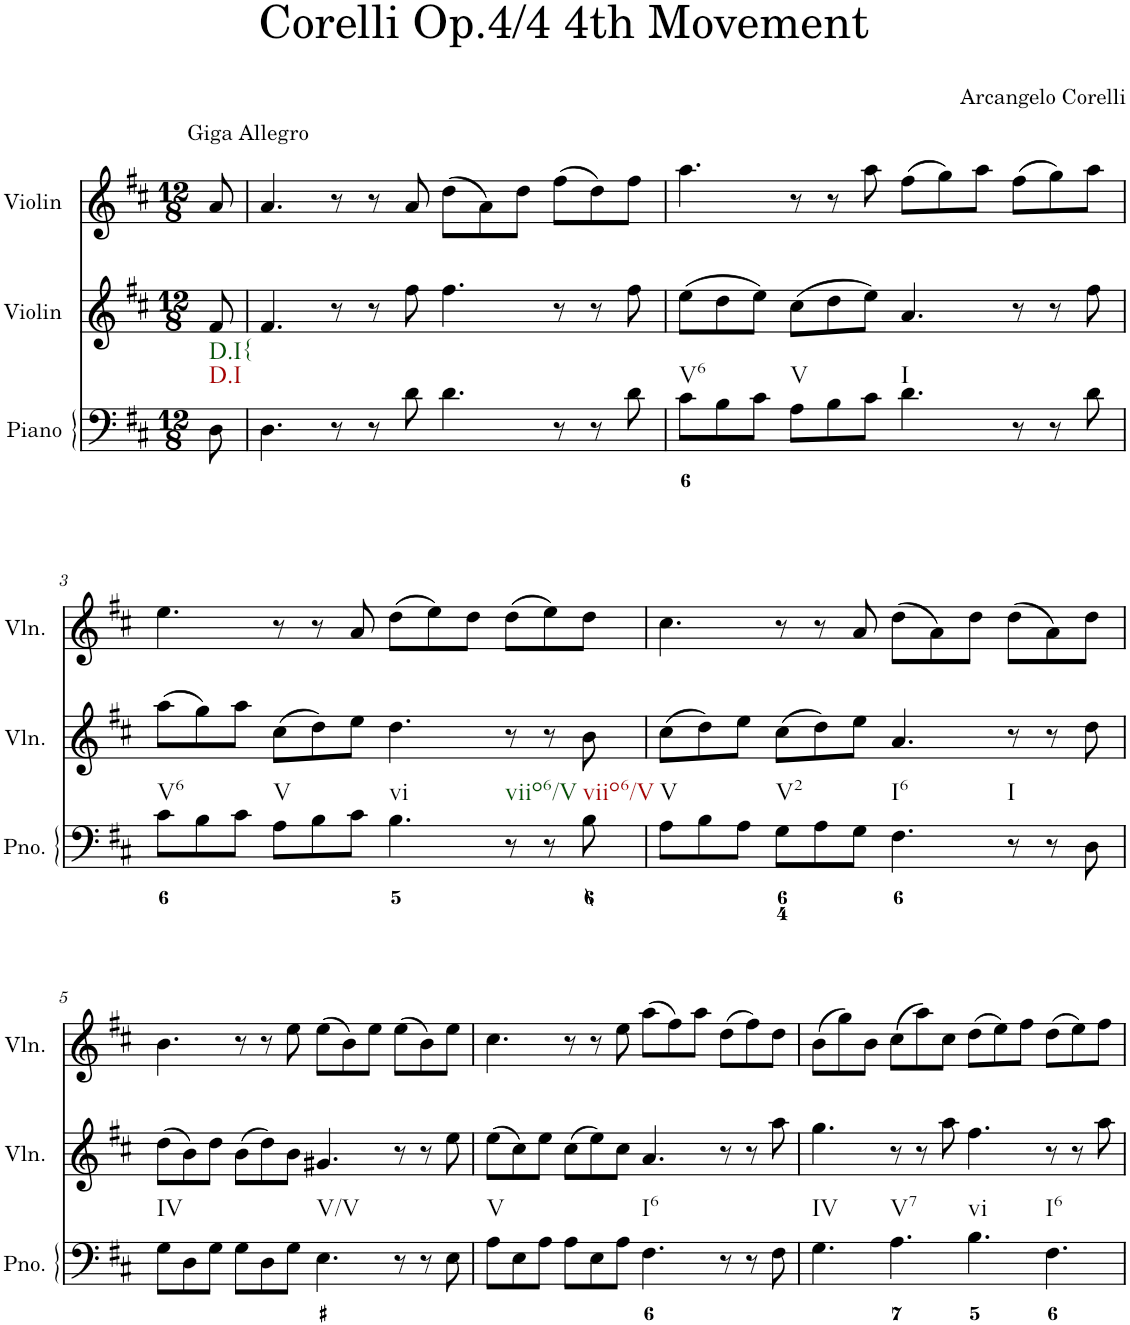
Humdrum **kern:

**kern	**kern	**kern
*part3	*part2	*part1
*staff3	*staff2	*staff1
*I"Piano	*I"Violin	*I"Violin
*I'Pno.	*I'Vln.	*I'Vln.
*clefF4	*clefG2	*clefG2
*k[f#c#]	*k[f#c#]	*k[f#c#]
*M12/8	*M12/8	*M12/8
=	=	=
!	!	!LO:TX:a:t=Giga Allegro
!LO:TX:b:t=D.I	!	!
!LO:TX:b:t=D.I{	!	!
8D\	8f#/	8a/
=1	=1	=1
4.D\	4.f#/	4.a/
8r	8r	8r
8r	8r	8r
8d\	8ff#\	8a/
4.d\	4.ff#\	(8dd\L
.	.	8a\)
.	.	8dd\J
8r	8r	(8ff#\L
8r	8r	8dd\)
8d\	8ff#\	8ff#\J
=2	=2	=2
!LO:TX:b:t=V6	!	!
8c#\L	(8ee\L	4.aa\
8B\	8dd\	.
8c#\J	8ee\J)	.
!LO:TX:b:t=V	!	!
8A\L	(8cc#\L	8r
8B\	8dd\	8r
8c#\J	8ee\J)	8aa\
!LO:TX:b:t=I	!	!
4.d\	4.a/	(8ff#\L
.	.	8gg\)
.	.	8aa\J
8r	8r	(8ff#\L
8r	8r	8gg\)
8d\	8ff#\	8aa\J
!!LO:LB:g=z
=3	=3	=3
!LO:TX:b:t=V6	!	!
8c#\L	(8aa\L	4.ee\
8B\	8gg\)	.
8c#\J	8aa\J	.
!LO:TX:b:t=V	!	!
8A\L	(8cc#\L	8r
8B\	8dd\)	8r
8c#\J	8ee\J	8a/
!LO:TX:b:t=vi	!	!
4.B\	4.dd\	(8dd\L
.	.	8ee\)
.	.	8dd\J
!LO:TX:b:t=viio6/V	!	!
8r	8r	(8dd\L
8r	8r	8ee\)
!LO:TX:b:t=viio6/V	!	!
8B\	8b\	8dd\J
=4	=4	=4
!LO:TX:b:t=V	!	!
8A\L	(8cc#\L	4.cc#\
8B\	8dd\)	.
8A\J	8ee\J	.
!LO:TX:b:t=V2	!	!
8G\L	(8cc#\L	8r
8A\	8dd\)	8r
8G\J	8ee\J	8a/
!LO:TX:b:t=I6	!	!
4.F#\	4.a/	(8dd\L
.	.	8a\)
.	.	8dd\J
!LO:TX:b:t=I	!	!
8r	8r	(8dd\L
8r	8r	8a\)
8D\	8dd\	8dd\J
!!LO:LB:g=z
=5	=5	=5
!LO:TX:b:t=IV	!	!
8G\L	(8dd\L	4.b\
8D\	8b\)	.
8G\J	8dd\J	.
8G\L	(8b\L	8r
8D\	8dd\)	8r
8G\J	8b\J	8ee\
!LO:TX:b:t=V/V	!	!
4.E\	4.g#X/	(8ee\L
.	.	8b\)
.	.	8ee\J
8r	8r	(8ee\L
8r	8r	8b\)
8E\	8ee\	8ee\J
=6	=6	=6
!LO:TX:b:t=V	!	!
8A\L	(8ee\L	4.cc#\
8E\	8cc#\)	.
8A\J	8ee\J	.
8A\L	(8cc#\L	8r
8E\	8ee\)	8r
8A\J	8cc#\J	8ee\
!LO:TX:b:t=I6	!	!
4.F#\	4.a/	(8aa\L
.	.	8ff#\)
.	.	8aa\J
8r	8r	(8dd\L
8r	8r	8ff#\)
8F#\	8aa\	8dd\J
=7	=7	=7
!LO:TX:b:t=IV	!	!
4.G\	4.gg\	(8b\L
.	.	8gg\)
.	.	8b\J
!LO:TX:b:t=V7	!	!
4.A\	8r	(8cc#\L
.	8r	8aa\)
.	8aa\	8cc#\J
!LO:TX:b:t=vi	!	!
4.B\	4.ff#\	(8dd\L
.	.	8ee\)
.	.	8ff#\J
!LO:TX:b:t=I6	!	!
4.F#\	8r	(8dd\L
.	8r	8ee\)
.	8aa\	8ff#\J
=	=	=
*-	*-	*-
